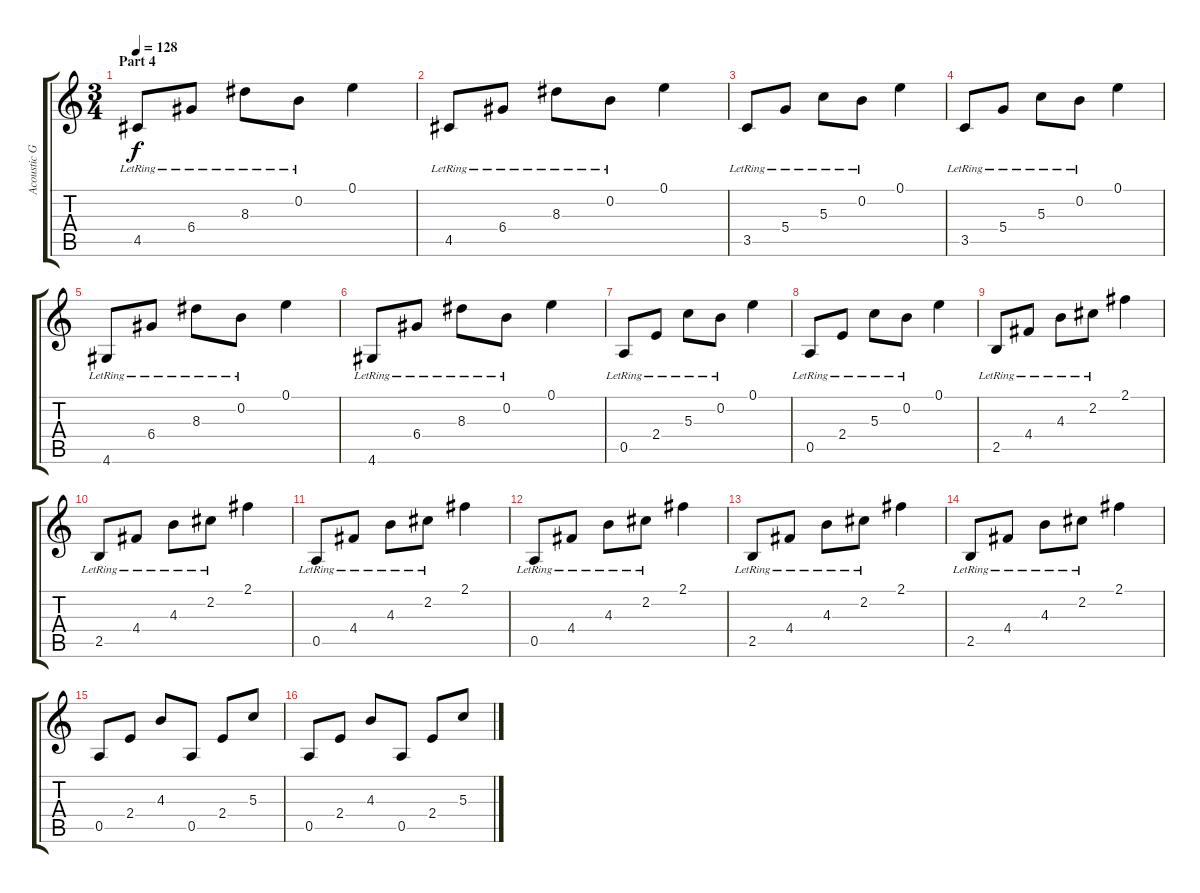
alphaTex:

\track ("Acoustic Guitar" "Acoustic G") {instrument acousticguitarnylon}
\staff {score tabs}
\tuning (E4 B3 G3 D3 A2 E2) {hide}
\ts (3 4)
\section ("" "Part 4")
\tempo 128
\clef g2
\ks c
4.5{lr}.8{dy f} 6.4{lr}.8 8.3{lr}.8 0.2{lr}.8 0.1.4 |
4.5{lr}.8 6.4{lr}.8 8.3{lr}.8 0.2{lr}.8 0.1.4 |
3.5{lr}.8 5.4{lr}.8 5.3{lr}.8 0.2{lr}.8 0.1.4 |
3.5{lr}.8 5.4{lr}.8 5.3{lr}.8 0.2{lr}.8 0.1.4 |
4.6{lr}.8 6.4{lr}.8 8.3{lr}.8 0.2{lr}.8 0.1.4 |
4.6{lr}.8 6.4{lr}.8 8.3{lr}.8 0.2{lr}.8 0.1.4 |
0.5{lr}.8 2.4{lr}.8 5.3{lr}.8 0.2{lr}.8 0.1.4 |
0.5{lr}.8 2.4{lr}.8 5.3{lr}.8 0.2{lr}.8 0.1.4 |
2.5{lr}.8 4.4{lr}.8 4.3{lr}.8 2.2{lr}.8 2.1.4 |
2.5{lr}.8 4.4{lr}.8 4.3{lr}.8 2.2{lr}.8 2.1.4 |
0.5{lr}.8 4.4{lr}.8 4.3{lr}.8 2.2{lr}.8 2.1.4 |
0.5{lr}.8 4.4{lr}.8 4.3{lr}.8 2.2{lr}.8 2.1.4 |
2.5{lr}.8 4.4{lr}.8 4.3{lr}.8 2.2{lr}.8 2.1.4 |
2.5{lr}.8 4.4{lr}.8 4.3{lr}.8 2.2{lr}.8 2.1.4 |
0.5.8 2.4.8 4.3.8 0.5.8 2.4.8 5.3.8 |
0.5.8 2.4.8 4.3.8 0.5.8 2.4.8 5.3.8
